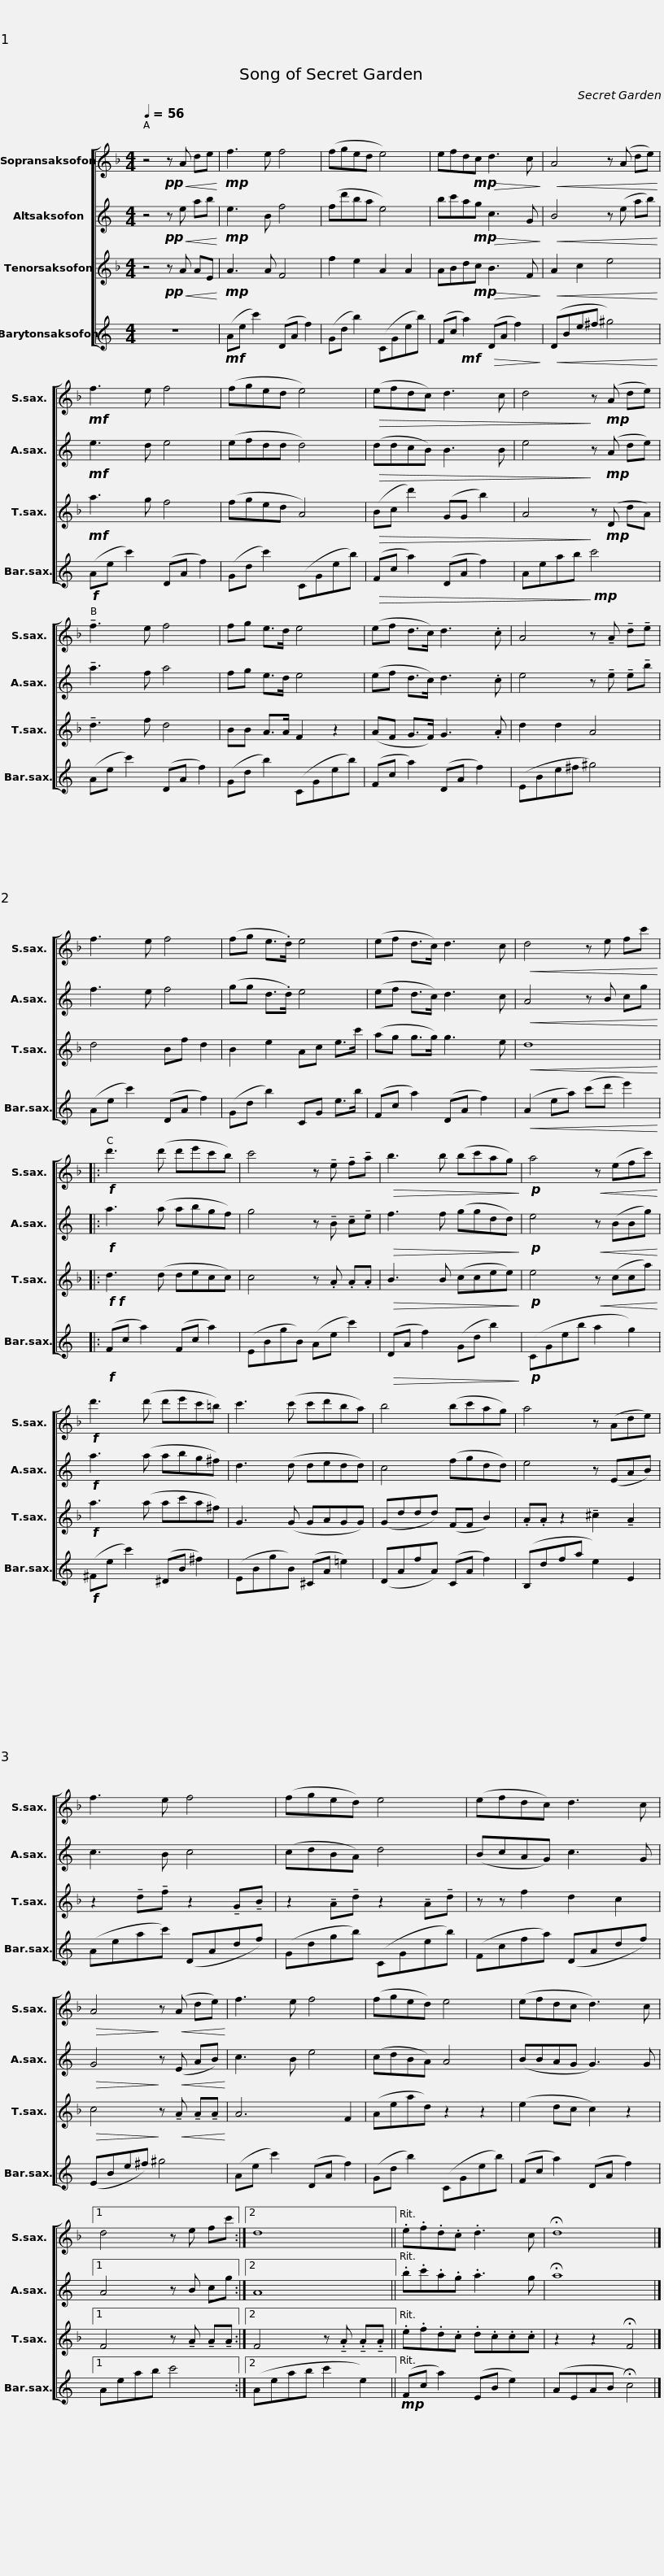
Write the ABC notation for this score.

X:1
%%score [ 1 2 3 4 ]
L:1/8
Q:1/4=56
M:4/4
I:linebreak $
K:none
V:1 treble transpose=-2
V:2 treble transpose=-9
V:3 treble transpose=-14
V:4 treble transpose=-21
V:1
[K:F] z4!pp! z!<(! A de!<)! |!mp! f3 e f4 | (fged e4) | efd!mp!c!>(! d3 c!>)! |$!<(! A4 z (A de)!<)! | %5
!mf! f3 e f4 | (fged e4) |!>(! (efdc) d3 c |$ d4!>)! z!mp! (A de) | !tenuto!f3 e f4 | %10
 fg e>d e4 | (ef d>c) d3 .c |$ A4 z !tenuto!A !tenuto!d!tenuto!e | f3 e f4 | (fg e>.d) e4 | %15
 (ef d>c) d3 c |$!<(! d4 z e fc'!<)! |:!f! d'3 (d' d'e'c'b) | c'4 z !tenuto!e !tenuto!f!tenuto!a |!>(! b3 b (bc'ag)!>)! |$ %20
!p! a4!<(! z (efc')!<)! |!f! d'3 (d' d'e'c'=b) | c'3 (c' c'd'ba) | b4 (bc'ag) |$ a4 z (Ade) | %25
 f3 e f4 | (fged) e4 | (efdc) d3 c |$!>(! A4!>)! z!<(! (A de)!<)! | f3 e f4 | %30
 (fged) e4 | (efdc d3) c |1$ d4 z e fc' :|2 d8 || .e.f.d.c .d3 c | %35
 !fermata!d8 |] %36
V:2
[K:C] z4!pp! z!<(! e ab!<)! |!mp! e3 B f4 | (fd'ba e4) | bc'a!mp!g!>(! c3 G!>)! |$!<(! B4 z (e ab)!<)! | %5
!mf! e3 d e4 | (efdd d4) |!>(! (ddcB) B3 B |$ e4!>)! z!mp! (A de) | !tenuto!a3 f a4 | %10
 fg e>d e4 | (ef d>c) d3 .c |$ e4 z !tenuto!e !tenuto!e!tenuto!b | f3 e f4 | (gg d>.d) e4 | %15
 (ef d>c) d3 c |$!<(! A4 z B cg!<)! |:!f! a3 (a abgf) | g4 z !tenuto!B !tenuto!c!tenuto!e |!>(! f3 f (ggdd)!>)! |$ %20
!p! e4!<(! z (BBg)!<)! |!f! a3 (a abg^f) | d3 (d dedd) | c4 (fgdd) |$ e4 z (EAB) | %25
 c3 B c4 | (cdBA) d4 | (BcAG) c3 G |$!>(! G4!>)! z!<(! (E AB)!<)! | c3 B e4 | %30
 (cdBA) A4 | (BBAG G3) G |1$ A4 z B cg :|2 A8 || .b.c'.a.g .a3 g | %35
 !fermata!a8 |] %36
V:3
[K:F] z4!pp! z!<(! A AE!<)! |!mp! A3 A F4 | f2 e2 A2 A2 | ABd!mp!c!>(! B3 F!>)! |$!<(! A2 c2 e4!<)! | %5
!mf! a3 g f4 | (fged A4) |!>(! (Bc d'2) (GG b2) |$ A4!>)! z!mp! (D dA) | !tenuto!d3 f d4 | %10
 BB A>A F2 z2 | (AF G>F) G3 .A |$ d2 d2 A4 | d4 Bf d2 | B2 e2 Ac e>c' | %15
 (ag g>g) g3 e |$!<(! d8!<)! |:!f!!f! d3 (d decc) | c4 z .A .A.A |!>(! B3 B (ccee)!>)! |$ %20
!p! e4!<(! z (cca)!<)! |!f! a3 (a ac'a^f) | G3 (G GAGG) | (Gddd) (FF B2) |$ .A.A z2 !tenuto!^c2 !tenuto!A2 | %25
 z2 !tenuto!d!tenuto!f z2 !tenuto!G!tenuto!B | z2 !tenuto!A!tenuto!d z2 !tenuto!A!tenuto!d | z z f2 d2 c2 |$!>(! c4!>)! z!<(! !tenuto!A !tenuto!A!tenuto!A!<)! | A6 F2 | %30
 (Aead) z2 z2 | (e2 dc c2) z2 |1$ F4 z !tenuto!A !tenuto!A!tenuto!A :|2 F4 z .!tenuto!A .!tenuto!A.!tenuto!A || .e.f.d.c .d.c.c.c | %35
 z2 z2 !fermata!F4 |] %36
V:4
[K:C] z8 |!mf! (Ae c'2) (DA f2) | (Gd b2) (CGeb) | (Fc!mf! a2)!>(! (DA f2)!>)! |$!<(! (DBe^f ^g4)!<)! | %5
!f! (Ae c'2) (DA f2) | (Gd c'2) (CGeb) |!>(! (Fc a2) (DA f2) |$ Aeab!>)!!mp! c'4 | (Ae c'2) (DA f2) | %10
 (Gd b2) (CGeb) | (Fc a2) (DA f2) |$ (EBe^f ^g4) | (Ae c'2) (DA f2) | (Gd b2) CG e>b | %15
 (Fc a2) (DA f2) |$!<(! (A2 ea) (c'd' e'2)!<)! |:!f! (Fc a2) (Fc a2) | (EBgB) (Ae c'2) |!>(! (DA f2) (Gd b2)!>)! |$ %20
!p! (CGeb a2 g2) |!f! (^Fe c'2) (^DB ^f2) | (EBgB) (^CA =e2) | (DAfA) (CA f2) |$ (B,dfa e2) E2 | %25
 (Aeac') (DAdf) | (Gdgb) (CGeb) | (Fcfa) (DAdf) |$ (EBe^f) ^g4 | (Ae c'2) (DA f2) | %30
 (Gd b2) (CGeb) | (Fc a2) (DA f2) |1$ Aeab c'4 :|2 (Aeab c'2 e2) ||!mp! (Fc a2) (EB e2) | %35
 (AEAB !fermata!c4) |] %36
